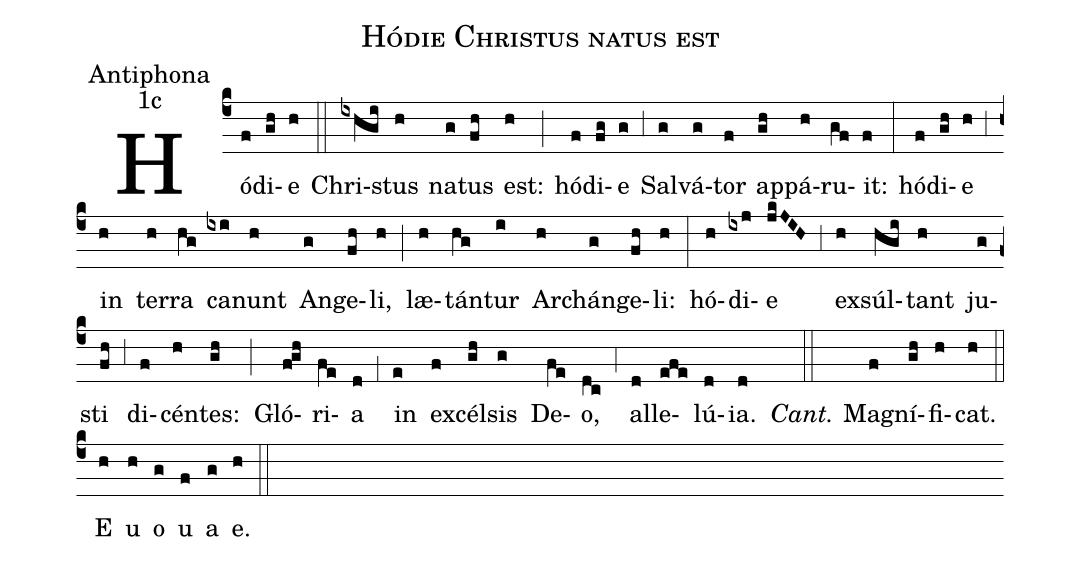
name:Hódie Christus natus est;
office-part:Antiphona;
mode:1c;
%%
(c4) Hó(f)di(gh)e(h) (::) Chri(ixhgi)stus(h) na(g)tus(fh) est:(h) (;) hó(f)di(fg)e(g) (,3) Sal(g)vá(g)tor(f) ap(gh)pá(h)ru(gf)it:(f) (:) hó(f)di(gh)e(h) (;3) in(h) ter(h)ra(hg) ca(ixi)nunt(h) An(g)ge(fh)li,(h) (;) læ(h)tán(hg)tur(i) Ar(h)chán(g)ge(fh)li:(h) (:) hó(h)di(ixj)e(jkJIH) (;3) ex(h)súl(hgi)tant(h) ju(g)sti(fh) (,3) di(f)cén(h)tes:(gh) (;) Gló(f!gh)ri(fe)a(d) (;1) in(e) ex(f)cél(gh)sis(g) De(fe)o,(dc) (;4) al(d)le(efe)lú(d)ia.(d) (::)
<i>Cant.</i> M{a}(f)gní(gh)fi(h)cat.(h) (::)
<eu> E(h) u(h) o(g) u(f) a(g) e.(h) </eu>(::)
